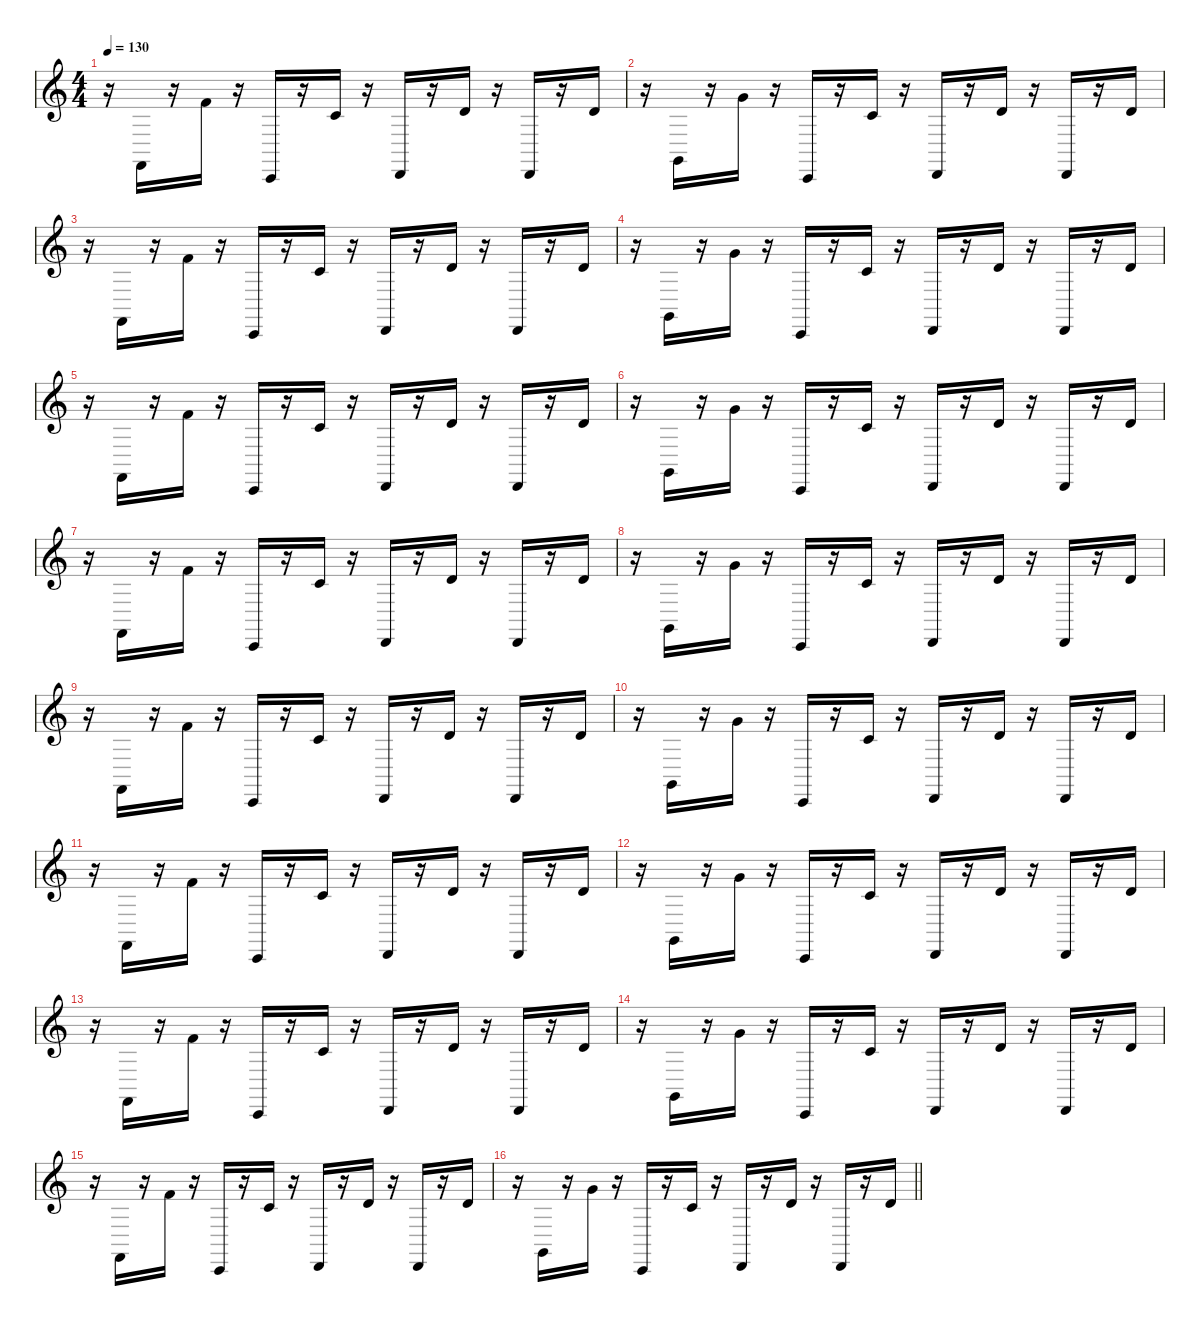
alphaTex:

\defaultSystemsLayout 4
\hideDynamics
\bracketExtendMode nobrackets
\singleTrackTrackNamePolicy hidden
\multiTrackTrackNamePolicy hidden
\otherSystemsTrackNameOrientation horizontal
\track ("Synth 1-RH" "led.synth.") {defaultSystemsLayout 4 instrument lead8bassandlead}
\staff {score}
\tuning (E4 B3 G3 D3 A2 E2 B1)
\ts (4 4)
\tempo 130
\clef g2
\ks c
r.16{dy f beam Down} 1.6.16{beam Up} r.16{beam Up} 1.1.16{beam Up} r.16{beam Up} 1.7.16{beam Up} r.16{beam Up} 1.2.16{beam Up} r.16{beam Up} 3.7.16{beam Up} r.16{beam Up} 3.2.16{beam Up} r.16{beam Up} 3.7.16{beam Up} r.16{beam Up} 3.2.16{beam Up} |
r.16{beam Down} 3.6.16{beam Up} r.16{beam Up} 3.1.16{beam Up} r.16{beam Up} 1.7.16{beam Up} r.16{beam Up} 1.2.16{beam Up} r.16{beam Up} 3.7.16{beam Up} r.16{beam Up} 3.2.16{beam Up} r.16{beam Up} 3.7.16{beam Up} r.16{beam Up} 3.2.16{beam Up} |
r.16{beam Down} 1.6.16{beam Up} r.16{beam Up} 1.1.16{beam Up} r.16{beam Up} 1.7.16{beam Up} r.16{beam Up} 1.2.16{beam Up} r.16{beam Up} 3.7.16{beam Up} r.16{beam Up} 3.2.16{beam Up} r.16{beam Up} 3.7.16{beam Up} r.16{beam Up} 3.2.16{beam Up} |
r.16{beam Down} 3.6.16{beam Up} r.16{beam Up} 3.1.16{beam Up} r.16{beam Up} 1.7.16{beam Up} r.16{beam Up} 1.2.16{beam Up} r.16{beam Up} 3.7.16{beam Up} r.16{beam Up} 3.2.16{beam Up} r.16{beam Up} 3.7.16{beam Up} r.16{beam Up} 3.2.16{beam Up} |
r.16{beam Down} 1.6.16{beam Up} r.16{beam Up} 1.1.16{beam Up} r.16{beam Up} 1.7.16{beam Up} r.16{beam Up} 1.2.16{beam Up} r.16{beam Up} 3.7.16{beam Up} r.16{beam Up} 3.2.16{beam Up} r.16{beam Up} 3.7.16{beam Up} r.16{beam Up} 3.2.16{beam Up} |
r.16{beam Down} 3.6.16{beam Up} r.16{beam Up} 3.1.16{beam Up} r.16{beam Up} 1.7.16{beam Up} r.16{beam Up} 1.2.16{beam Up} r.16{beam Up} 3.7.16{beam Up} r.16{beam Up} 3.2.16{beam Up} r.16{beam Up} 3.7.16{beam Up} r.16{beam Up} 3.2.16{beam Up} |
r.16{beam Down} 1.6.16{beam Up} r.16{beam Up} 1.1.16{beam Up} r.16{beam Up} 1.7.16{beam Up} r.16{beam Up} 1.2.16{beam Up} r.16{beam Up} 3.7.16{beam Up} r.16{beam Up} 3.2.16{beam Up} r.16{beam Up} 3.7.16{beam Up} r.16{beam Up} 3.2.16{beam Up} |
r.16{beam Down} 3.6.16{beam Up} r.16{beam Up} 3.1.16{beam Up} r.16{beam Up} 1.7.16{beam Up} r.16{beam Up} 1.2.16{beam Up} r.16{beam Up} 3.7.16{beam Up} r.16{beam Up} 3.2.16{beam Up} r.16{beam Up} 3.7.16{beam Up} r.16{beam Up} 3.2.16{beam Up} |
r.16{beam Down} 1.6.16{beam Up} r.16{beam Up} 1.1.16{beam Up} r.16{beam Up} 1.7.16{beam Up} r.16{beam Up} 1.2.16{beam Up} r.16{beam Up} 3.7.16{beam Up} r.16{beam Up} 3.2.16{beam Up} r.16{beam Up} 3.7.16{beam Up} r.16{beam Up} 3.2.16{beam Up} |
r.16{beam Down} 3.6.16{beam Up} r.16{beam Up} 3.1.16{beam Up} r.16{beam Up} 1.7.16{beam Up} r.16{beam Up} 1.2.16{beam Up} r.16{beam Up} 3.7.16{beam Up} r.16{beam Up} 3.2.16{beam Up} r.16{beam Up} 3.7.16{beam Up} r.16{beam Up} 3.2.16{beam Up} |
r.16{beam Down} 1.6.16{beam Up} r.16{beam Up} 1.1.16{beam Up} r.16{beam Up} 1.7.16{beam Up} r.16{beam Up} 1.2.16{beam Up} r.16{beam Up} 3.7.16{beam Up} r.16{beam Up} 3.2.16{beam Up} r.16{beam Up} 3.7.16{beam Up} r.16{beam Up} 3.2.16{beam Up} |
r.16{beam Down} 3.6.16{beam Up} r.16{beam Up} 3.1.16{beam Up} r.16{beam Up} 1.7.16{beam Up} r.16{beam Up} 1.2.16{beam Up} r.16{beam Up} 3.7.16{beam Up} r.16{beam Up} 3.2.16{beam Up} r.16{beam Up} 3.7.16{beam Up} r.16{beam Up} 3.2.16{beam Up} |
r.16{beam Down} 1.6.16{beam Up} r.16{beam Up} 1.1.16{beam Up} r.16{beam Up} 1.7.16{beam Up} r.16{beam Up} 1.2.16{beam Up} r.16{beam Up} 3.7.16{beam Up} r.16{beam Up} 3.2.16{beam Up} r.16{beam Up} 3.7.16{beam Up} r.16{beam Up} 3.2.16{beam Up} |
r.16{beam Down} 3.6.16{beam Up} r.16{beam Up} 3.1.16{beam Up} r.16{beam Up} 1.7.16{beam Up} r.16{beam Up} 1.2.16{beam Up} r.16{beam Up} 3.7.16{beam Up} r.16{beam Up} 3.2.16{beam Up} r.16{beam Up} 3.7.16{beam Up} r.16{beam Up} 3.2.16{beam Up} |
r.16{beam Down} 1.6.16{beam Up} r.16{beam Up} 1.1.16{beam Up} r.16{beam Up} 1.7.16{beam Up} r.16{beam Up} 1.2.16{beam Up} r.16{beam Up} 3.7.16{beam Up} r.16{beam Up} 3.2.16{beam Up} r.16{beam Up} 3.7.16{beam Up} r.16{beam Up} 3.2.16{beam Up} |
\barLineRight lightlight
r.16{beam Down} 3.6.16{beam Up} r.16{beam Up} 3.1.16{beam Up} r.16{beam Up} 1.7.16{beam Up} r.16{beam Up} 1.2.16{beam Up} r.16{beam Up} 3.7.16{beam Up} r.16{beam Up} 3.2.16{beam Up} r.16{beam Up} 3.7.16{beam Up} r.16{beam Up} 3.2.16{beam Up}
